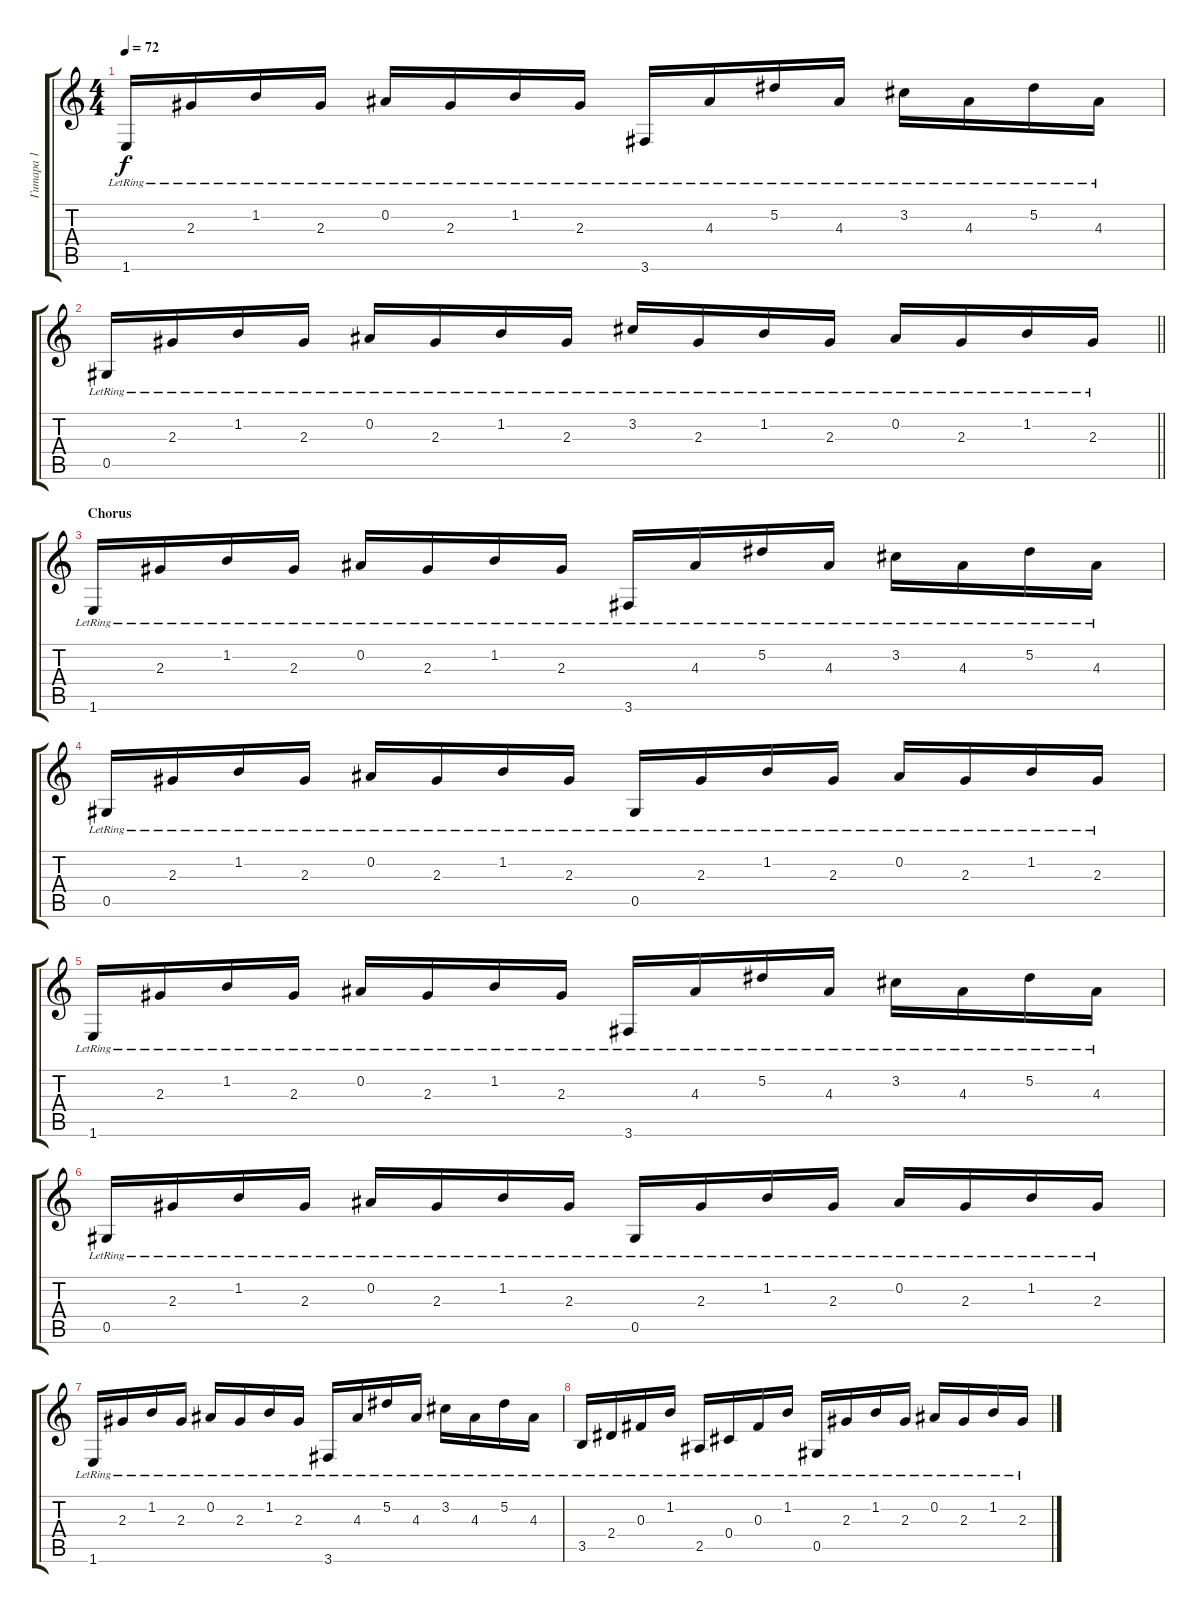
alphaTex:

\track ("Гитара 1" "Гитара 1") {instrument distortionguitar}
\staff {score tabs}
\tuning (Eb4 Bb3 Gb3 Db3 Ab2 Eb2) {hide}
\ts (4 4)
\tempo 72
\clef g2
\ks c
1.6{lr}.16{dy f} 2.3{lr}.16 1.2{lr}.16 2.3{lr}.16 0.2{lr}.16 2.3{lr}.16 1.2{lr}.16 2.3{lr}.16 3.6{lr}.16 4.3{lr}.16 5.2{lr}.16 4.3{lr}.16 3.2{lr}.16 4.3{lr}.16 5.2{lr}.16 4.3{lr}.16 |
\barLineRight lightlight
0.5{lr}.16 2.3{lr}.16 1.2{lr}.16 2.3{lr}.16 0.2{lr}.16 2.3{lr}.16 1.2{lr}.16 2.3{lr}.16 3.2{lr}.16 2.3{lr}.16 1.2{lr}.16 2.3{lr}.16 0.2{lr}.16 2.3{lr}.16 1.2{lr}.16 2.3{lr}.16 |
\section ("" "Chorus")
1.6{lr}.16 2.3{lr}.16 1.2{lr}.16 2.3{lr}.16 0.2{lr}.16 2.3{lr}.16 1.2{lr}.16 2.3{lr}.16 3.6{lr}.16 4.3{lr}.16 5.2{lr}.16 4.3{lr}.16 3.2{lr}.16 4.3{lr}.16 5.2{lr}.16 4.3{lr}.16 |
0.5{lr}.16 2.3{lr}.16 1.2{lr}.16 2.3{lr}.16 0.2{lr}.16 2.3{lr}.16 1.2{lr}.16 2.3{lr}.16 0.5{lr}.16 2.3{lr}.16 1.2{lr}.16 2.3{lr}.16 0.2{lr}.16 2.3{lr}.16 1.2{lr}.16 2.3{lr}.16 |
1.6{lr}.16 2.3{lr}.16 1.2{lr}.16 2.3{lr}.16 0.2{lr}.16 2.3{lr}.16 1.2{lr}.16 2.3{lr}.16 3.6{lr}.16 4.3{lr}.16 5.2{lr}.16 4.3{lr}.16 3.2{lr}.16 4.3{lr}.16 5.2{lr}.16 4.3{lr}.16 |
0.5{lr}.16 2.3{lr}.16 1.2{lr}.16 2.3{lr}.16 0.2{lr}.16 2.3{lr}.16 1.2{lr}.16 2.3{lr}.16 0.5{lr}.16 2.3{lr}.16 1.2{lr}.16 2.3{lr}.16 0.2{lr}.16 2.3{lr}.16 1.2{lr}.16 2.3{lr}.16 |
1.6{lr}.16 2.3{lr}.16 1.2{lr}.16 2.3{lr}.16 0.2{lr}.16 2.3{lr}.16 1.2{lr}.16 2.3{lr}.16 3.6{lr}.16 4.3{lr}.16 5.2{lr}.16 4.3{lr}.16 3.2{lr}.16 4.3{lr}.16 5.2{lr}.16 4.3{lr}.16 |
3.5{lr}.16 2.4{lr}.16 0.3{lr}.16 1.2{lr}.16 2.5{lr}.16 0.4{lr}.16 0.3{lr}.16 1.2{lr}.16 0.5{lr}.16 2.3{lr}.16 1.2{lr}.16 2.3{lr}.16 0.2{lr}.16 2.3{lr}.16 1.2{lr}.16 2.3{lr}.16
